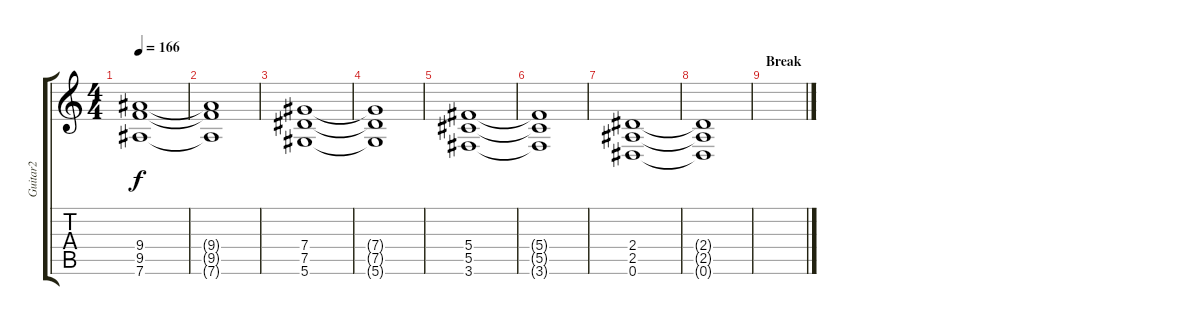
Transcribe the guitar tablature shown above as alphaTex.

\track ("Guitar2" "Guitar2") {instrument distortionguitar}
\staff {score tabs}
\tuning (Eb4 Bb3 Gb3 Db3 Ab2 Eb2) {hide}
\ts (4 4)
\tempo 166
\clef g2
\ks c
(9.4 9.5 7.6).1{dy f} |
(9.4{t} 9.5{t} 7.6{t}).1 |
(7.4 7.5 5.6).1 |
(7.4{t} 7.5{t} 5.6{t}).1 |
(5.4 5.5 3.6).1 |
(5.4{t} 5.5{t} 3.6{t}).1 |
(2.4 2.5 0.6).1 |
(2.4{t} 2.5{t} 0.6{t}).1 |
\section ("" "Break")
